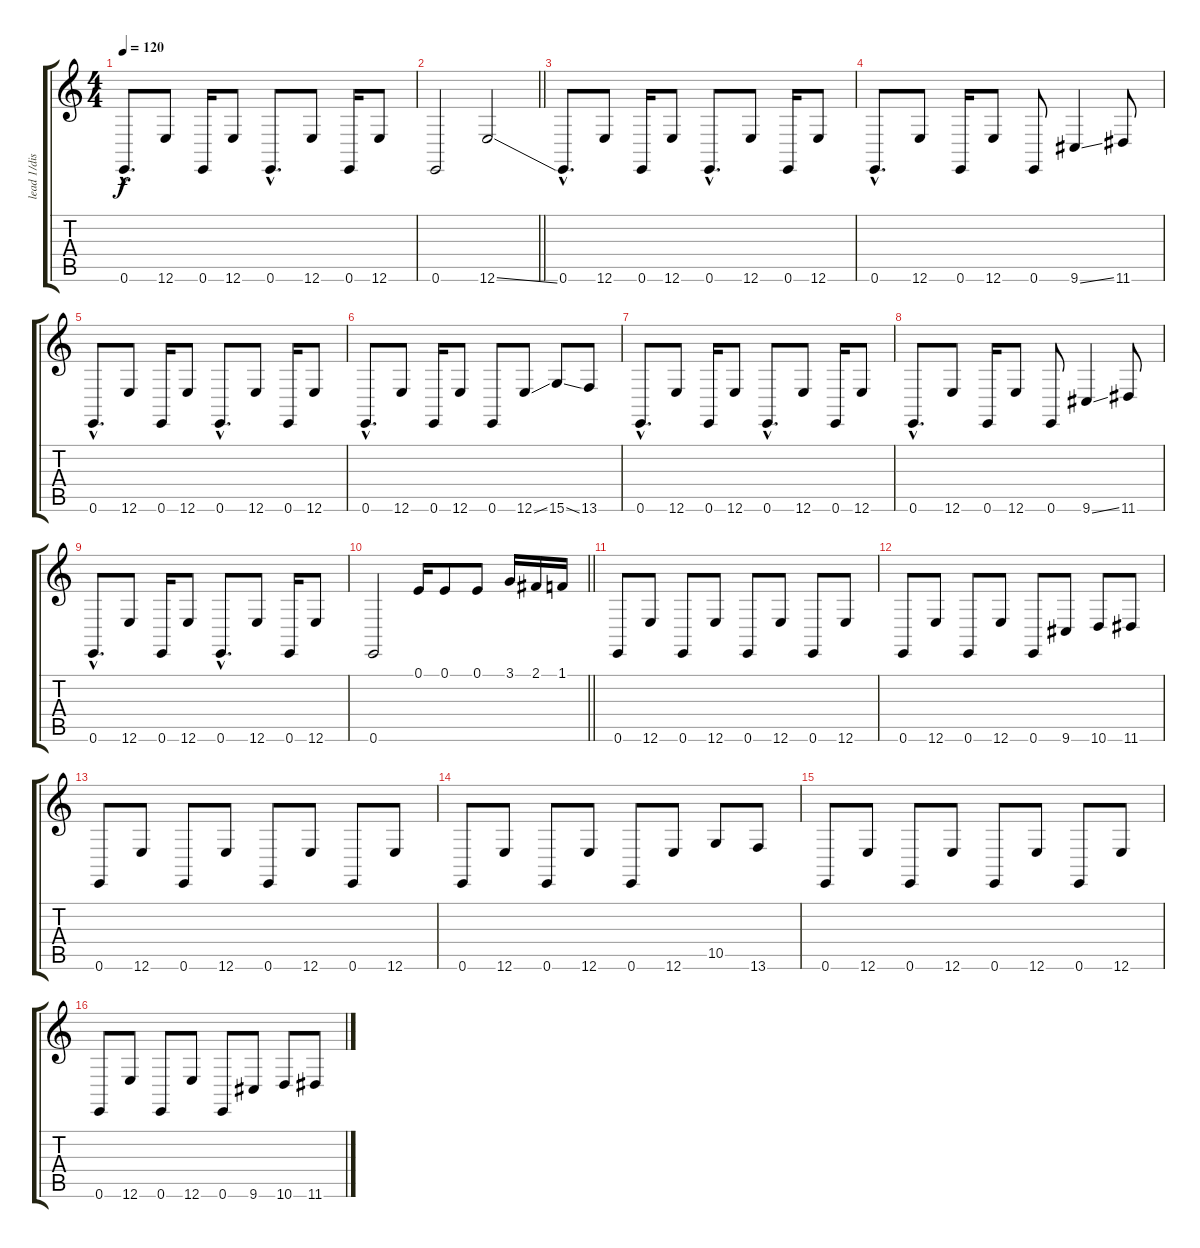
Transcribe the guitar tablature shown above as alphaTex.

\track ("lead 1/distortion guitar" "lead 1/dis") {instrument lead5charang}
\staff {score tabs}
\tuning (E4 B3 G3 D3 A2 E2) {hide}
\ts (4 4)
\tempo 120
\clef g2
\ks c
0.6{hac}.8{d dy f} 12.6.8 0.6.16 12.6.8 0.6{hac}.8{d} 12.6.8 0.6.16 12.6.8 |
\barLineRight lightlight
0.6.2 12.6{ss}.2 |
0.6{hac}.8{d} 12.6.8 0.6.16 12.6.8 0.6{hac}.8{d} 12.6.8 0.6.16 12.6.8 |
0.6{hac}.8{d} 12.6.8 0.6.16 12.6.8 0.6.8 9.6{ss}.4 11.6.8 |
0.6{hac}.8{d} 12.6.8 0.6.16 12.6.8 0.6{hac}.8{d} 12.6.8 0.6.16 12.6.8 |
0.6{hac}.8{d} 12.6.8 0.6.16 12.6.8 0.6.8 12.6{ss}.8 15.6{ss}.8 13.6.8 |
0.6{hac}.8{d} 12.6.8 0.6.16 12.6.8 0.6{hac}.8{d} 12.6.8 0.6.16 12.6.8 |
0.6{hac}.8{d} 12.6.8 0.6.16 12.6.8 0.6.8 9.6{ss}.4 11.6.8 |
0.6{hac}.8{d} 12.6.8 0.6.16 12.6.8 0.6{hac}.8{d} 12.6.8 0.6.16 12.6.8 |
\barLineRight lightlight
0.6.2 0.1.16 0.1.8 0.1.8 3.1.16 2.1.16 1.1.16 |
0.6.8 12.6.8 0.6.8 12.6.8 0.6.8 12.6.8 0.6.8 12.6.8 |
0.6.8 12.6.8 0.6.8 12.6.8 0.6.8 9.6.8 10.6.8 11.6.8 |
0.6.8 12.6.8 0.6.8 12.6.8 0.6.8 12.6.8 0.6.8 12.6.8 |
0.6.8 12.6.8 0.6.8 12.6.8 0.6.8 12.6.8 10.5.8 13.6.8 |
0.6.8 12.6.8 0.6.8 12.6.8 0.6.8 12.6.8 0.6.8 12.6.8 |
0.6.8 12.6.8 0.6.8 12.6.8 0.6.8 9.6.8 10.6.8 11.6.8
